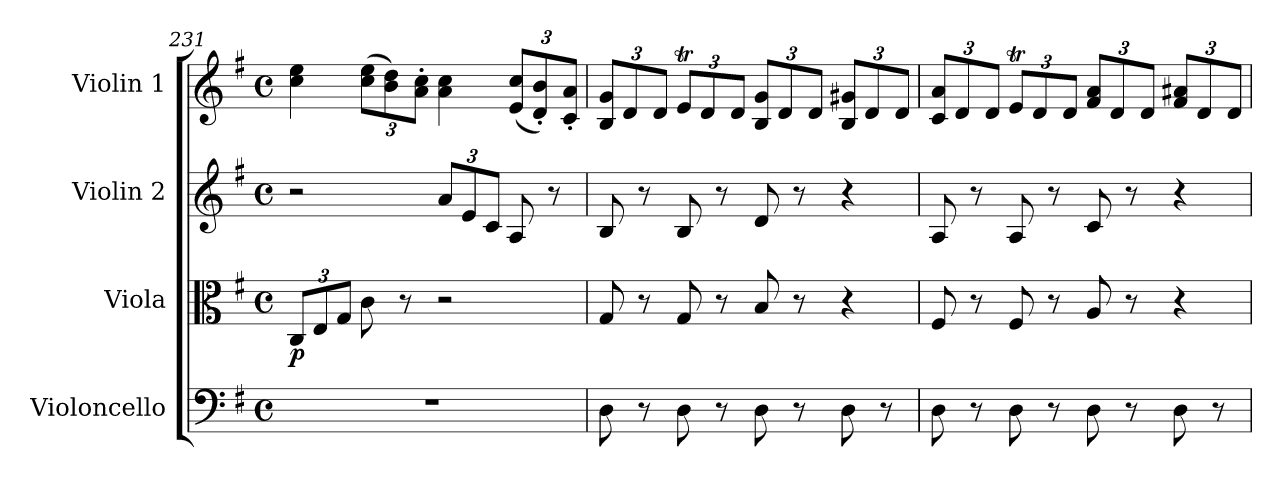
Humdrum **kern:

**kern	**kern	**dynam	**kern	**kern
*part4	*part3	*part3	*part2	*part1
*staff4	*staff3	*staff3	*staff2	*staff1
*I"Violoncello	*I"Viola	*	*I"Violin 2	*I"Violin 1
*I'Vc	*I'Vla	*	*I'Vln	*I'Vln
*clefF4	*clefC3	*	*clefG2	*clefG2
*k[f#]	*k[f#]	*	*k[f#]	*k[f#]
*M4/4	*M4/4	*	*M4/4	*M4/4
*met(c)	*met(c)	*	*met(c)	*met(c)
*	*Xbrackettup	*	*	*
=231	=231	=231	=231	=231
!	!	!LO:DY:b	!	!
1r	12C/L	p	2r	4cc\ 4ee\
.	12E/	.	.	.
.	12G/J	.	.	.
*	*	*	*	*Xbrackettup
.	8c\	.	.	(12cc\ 12ee\L
.	.	.	.	12b\ 12dd\)
.	8r	.	.	.
.	.	.	.	12a\' 12cc\'J
*	*	*	*Xbrackettup	*
.	2r	.	12a/L	4a\ 4cc\
.	.	.	12e/	.
.	.	.	12c/J	.
.	.	.	8A/	(12e/ 12cc/L
.	.	.	.	12d/' 12b/')
.	.	.	8r	.
.	.	.	.	12c/' 12a/'J
=232	=232	=232	=232	=232
8D\	8G/	.	8B/	12B/ 12g/L
.	.	.	.	12d/
8r	8r	.	8r	.
.	.	.	.	12d/J
8D\	8G/	.	8B/	12eT/L
.	.	.	.	12d/
8r	8r	.	8r	.
.	.	.	.	12d/J
8D\	8B/	.	8d/	12B/ 12g/L
.	.	.	.	12d/
8r	8r	.	8r	.
.	.	.	.	12d/J
8D\	4r	.	4r	12B/ 12g#X/L
.	.	.	.	12d/
8r	.	.	.	.
.	.	.	.	12d/J
!!LO:LB:g=z
=233	=233	=233	=233	=233
8D\	8F#/	.	8A/	12c/ 12a/L
.	.	.	.	12d/
8r	8r	.	8r	.
.	.	.	.	12d/J
8D\	8F#/	.	8A/	12eT/L
.	.	.	.	12d/
8r	8r	.	8r	.
.	.	.	.	12d/J
8D\	8A/	.	8c/	12f#/ 12a/L
.	.	.	.	12d/
8r	8r	.	8r	.
.	.	.	.	12d/J
8D\	4r	.	4r	12f#/ 12a#X/L
.	.	.	.	12d/
8r	.	.	.	.
.	.	.	.	12d/J
=	=	=	=	=
*-	*-	*-	*-	*-
